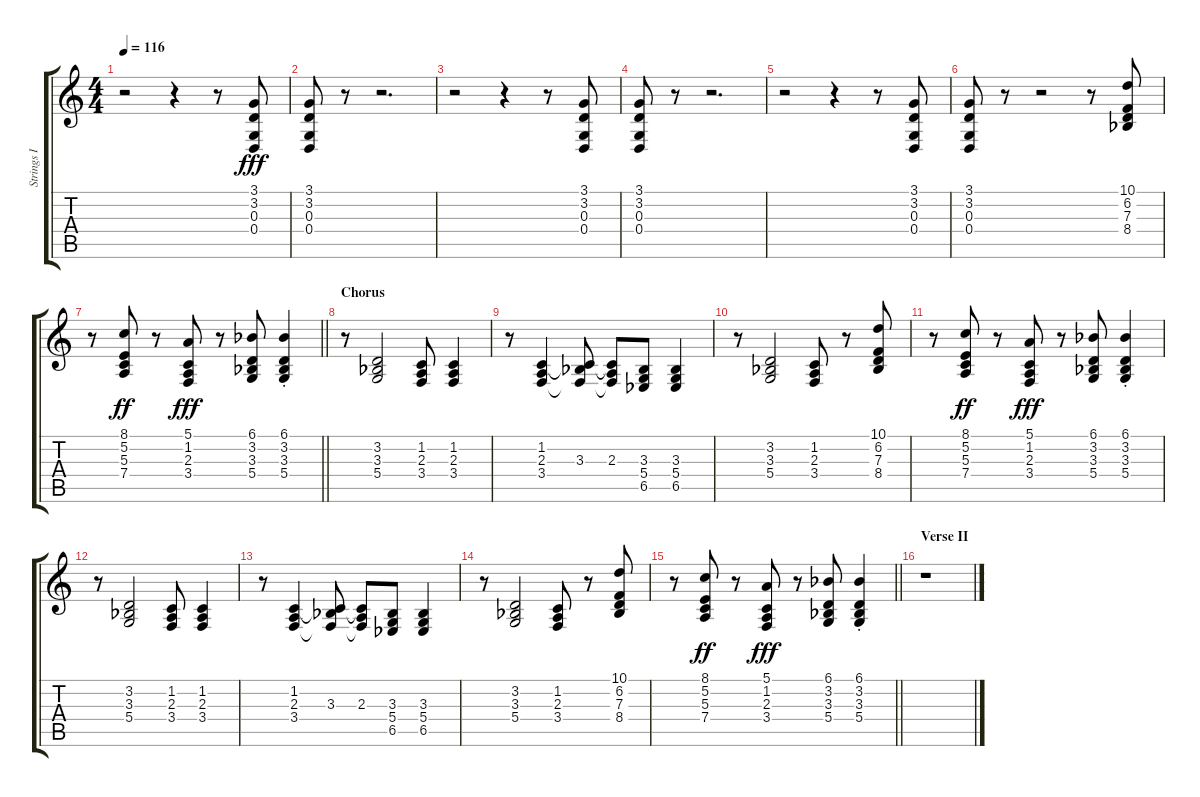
\track ("Strings I" "Strings I") {instrument stringensemble1}
\staff {score tabs}
\tuning (E4 B3 G3 D3 A2 E2) {hide}
\ts (4 4)
\tempo 116
\clef g2
\ks c
r.2{dy fff} r.4 r.8 (3.1 3.2 0.3 0.4).8 |
(3.1 3.2 0.3 0.4).8 r.8 r.2{d} |
r.2 r.4 r.8 (3.1 3.2 0.3 0.4).8 |
(3.1 3.2 0.3 0.4).8 r.8 r.2{d} |
r.2 r.4 r.8 (3.1 3.2 0.3 0.4).8 |
(3.1 3.2 0.3 0.4).8 r.8 r.2 r.8 (10.1 6.2 7.3 8.4{acc b}).8 |
\barLineRight lightlight
r.8 (8.1 5.2 5.3 7.4).8{dy ff} r.8 (5.1 1.2 2.3 3.4).8{dy fff} r.8 (6.1{acc b} 3.2 3.3{acc b} 5.4).8 (6.1{st acc b} 3.2{st} 3.3{st acc b} 5.4{st}).4 |
\section ("" "Chorus")
r.8 (3.2 3.3{acc b} 5.4).2{volume 9} (1.2 2.3 3.4).8 (1.2 2.3 3.4).4 |
r.8 (1.2 2.3 3.4).4 (1.2{t} 3.3{acc b} 3.4{t}).8 (1.2{t} 2.3 3.4{t}).8 (3.3{acc b} 5.4 6.5{acc b}).8 (3.3{acc b} 5.4 6.5{acc b}).4 |
r.8 (3.2 3.3{acc b} 5.4).2 (1.2 2.3 3.4).8 r.8 (10.1 6.2 7.3 8.4{acc b}).8{volume 12} |
r.8 (8.1 5.2 5.3 7.4).8{dy ff} r.8 (5.1 1.2 2.3 3.4).8{dy fff} r.8 (6.1{acc b} 3.2 3.3{acc b} 5.4).8 (6.1{st acc b} 3.2{st} 3.3{st acc b} 5.4{st}).4 |
r.8 (3.2 3.3{acc b} 5.4).2{volume 9} (1.2 2.3 3.4).8 (1.2 2.3 3.4).4 |
r.8 (1.2 2.3 3.4).4 (1.2{t} 3.3{acc b} 3.4{t}).8 (1.2{t} 2.3 3.4{t}).8 (3.3{acc b} 5.4 6.5{acc b}).8 (3.3{acc b} 5.4 6.5{acc b}).4 |
r.8 (3.2 3.3{acc b} 5.4).2 (1.2 2.3 3.4).8 r.8 (10.1 6.2 7.3 8.4{acc b}).8{volume 12} |
\barLineRight lightlight
r.8 (8.1 5.2 5.3 7.4).8{dy ff} r.8 (5.1 1.2 2.3 3.4).8{dy fff} r.8 (6.1{acc b} 3.2 3.3{acc b} 5.4).8 (6.1{st acc b} 3.2{st} 3.3{st acc b} 5.4{st}).4 |
\section ("" "Verse II")
r.1
